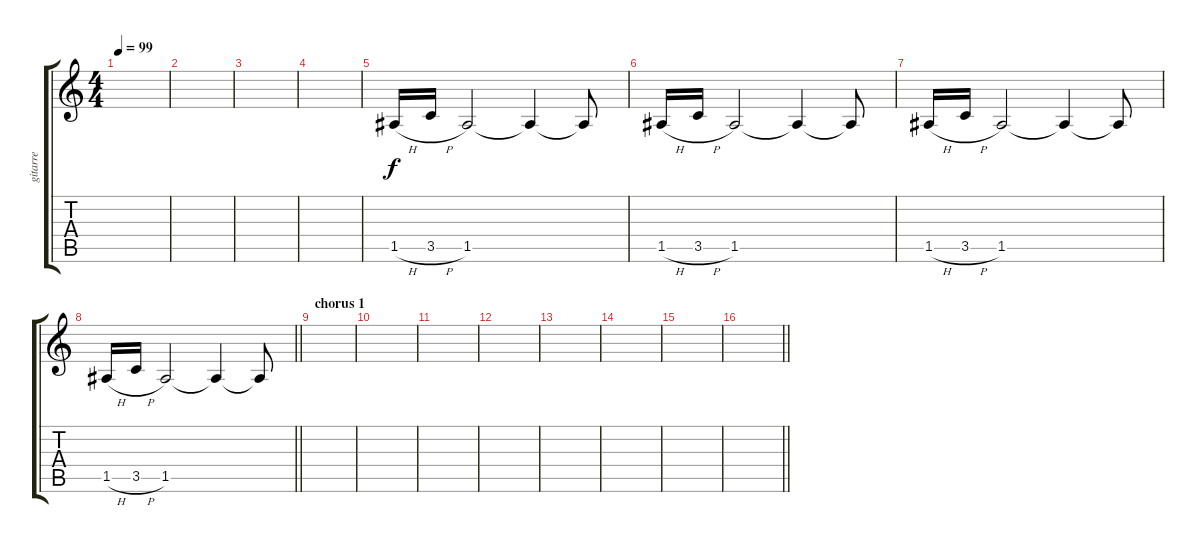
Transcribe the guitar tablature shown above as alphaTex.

\track ("gitarre" "gitarre") {instrument electricguitarjazz}
\staff {score tabs}
\tuning (E4 B3 G3 D3 A2 E2) {hide}
\ts (4 4)
\tempo 99
\clef g2
\ks c
|
|
|
|
1.5{h}.16 3.5{h}.16 1.5.2 1.5{t}.4 1.5{t}.8 |
1.5{h}.16 3.5{h}.16 1.5.2 1.5{t}.4 1.5{t}.8 |
1.5{h}.16 3.5{h}.16 1.5.2 1.5{t}.4 1.5{t}.8 |
\barLineRight lightlight
1.5{h}.16 3.5{h}.16 1.5.2 1.5{t}.4 1.5{t}.8 |
\section ("" "chorus 1")
|
|
|
|
|
|
|
\barLineRight lightlight
